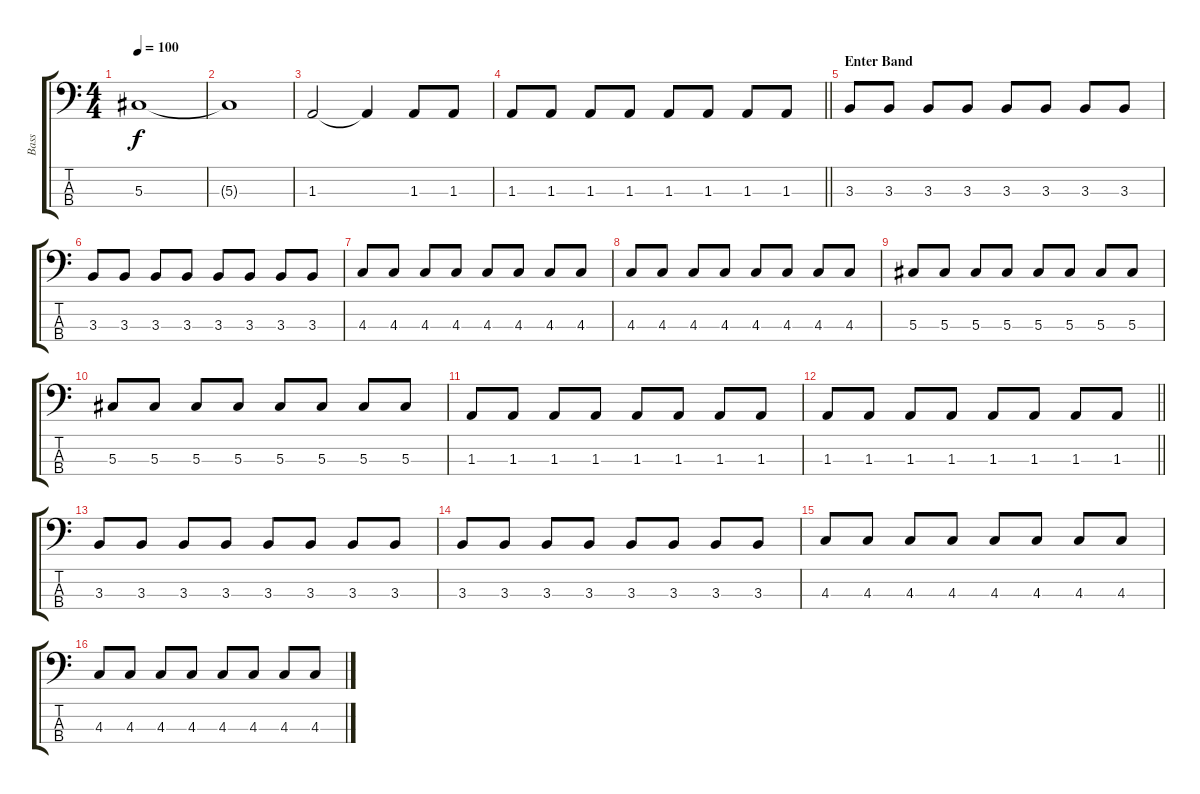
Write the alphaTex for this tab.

\track ("Bass" "Bass") {instrument electricbasspick}
\staff {score tabs}
\tuning (Gb2 Db2 Ab1 Db1) {hide}
\ts (4 4)
\tempo 100
\clef f4
\ks c
5.3.1{dy f} |
5.3{t}.1 |
1.3.2 1.3{t}.4 1.3.8 1.3.8 |
\barLineRight lightlight
1.3.8 1.3.8 1.3.8 1.3.8 1.3.8 1.3.8 1.3.8 1.3.8 |
\section ("" "Enter Band")
3.3.8 3.3.8 3.3.8 3.3.8 3.3.8 3.3.8 3.3.8 3.3.8 |
3.3.8 3.3.8 3.3.8 3.3.8 3.3.8 3.3.8 3.3.8 3.3.8 |
4.3.8 4.3.8 4.3.8 4.3.8 4.3.8 4.3.8 4.3.8 4.3.8 |
4.3.8 4.3.8 4.3.8 4.3.8 4.3.8 4.3.8 4.3.8 4.3.8 |
5.3.8 5.3.8 5.3.8 5.3.8 5.3.8 5.3.8 5.3.8 5.3.8 |
5.3.8 5.3.8 5.3.8 5.3.8 5.3.8 5.3.8 5.3.8 5.3.8 |
1.3.8 1.3.8 1.3.8 1.3.8 1.3.8 1.3.8 1.3.8 1.3.8 |
\barLineRight lightlight
1.3.8 1.3.8 1.3.8 1.3.8 1.3.8 1.3.8 1.3.8 1.3.8 |
3.3.8 3.3.8 3.3.8 3.3.8 3.3.8 3.3.8 3.3.8 3.3.8 |
3.3.8 3.3.8 3.3.8 3.3.8 3.3.8 3.3.8 3.3.8 3.3.8 |
4.3.8 4.3.8 4.3.8 4.3.8 4.3.8 4.3.8 4.3.8 4.3.8 |
4.3.8 4.3.8 4.3.8 4.3.8 4.3.8 4.3.8 4.3.8 4.3.8
